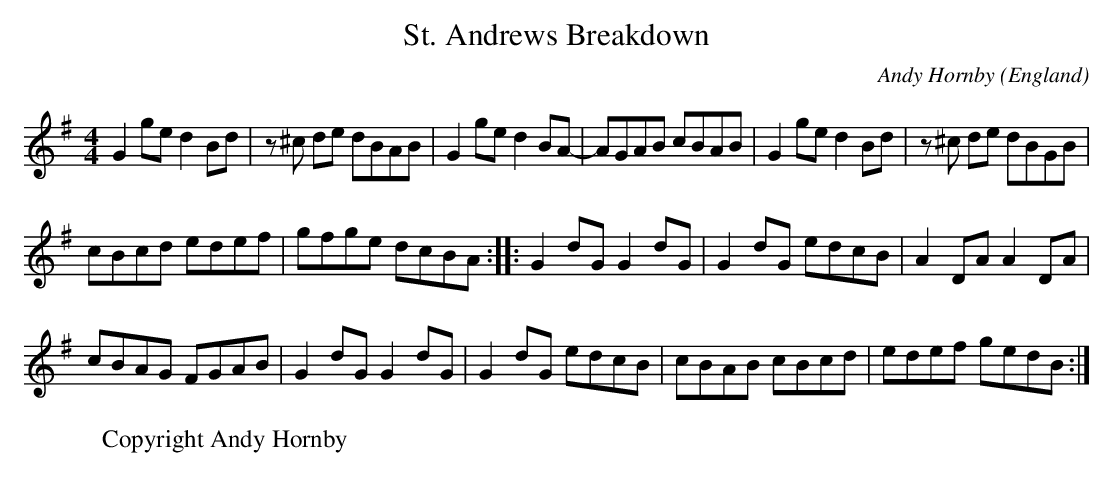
X:1
T:St. Andrews Breakdown
O:England
M:4/4
C:Andy Hornby
K:G
G2ge d2Bd | z^c de dBAB | G2 ge d2 BA- | \
AGAB cBAB | G2ge d2Bd | z^c de dBGB |*
cBcd edef | gfge dcBA :: G2dG G2dG | \
G2dG edcB | A2DA A2DA |*
cBAG FGAB | G2dG G2dG | \
G2dG edcB | cBAB cBcd | edef gedB :|**
W:Copyright Andy Hornby
